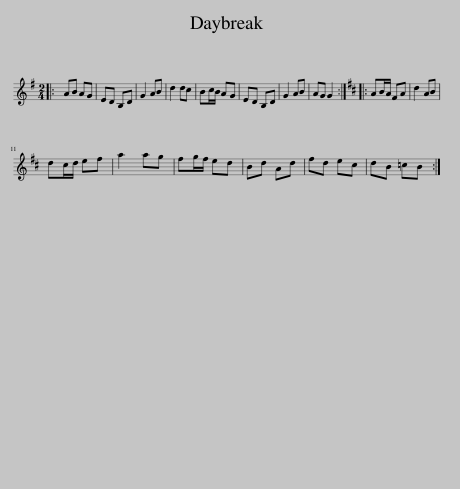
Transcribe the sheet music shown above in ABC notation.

X:1
L:1/8
M:2/4
I:linebreak $
K:G
V:1 treble
V:1
|: AB AG | ED B,D | G2 AB | d2 dc | Bc/B/ AG | %5
 ED B,D | G2 AB | AG G2 ::[K:D] AB/A/ FA | d2 AB |$ %10
 dc/d/ ef | a2 ag | fg/f/ ed | Bd Ad | fd ec | %15
 dB =cB :| %16
